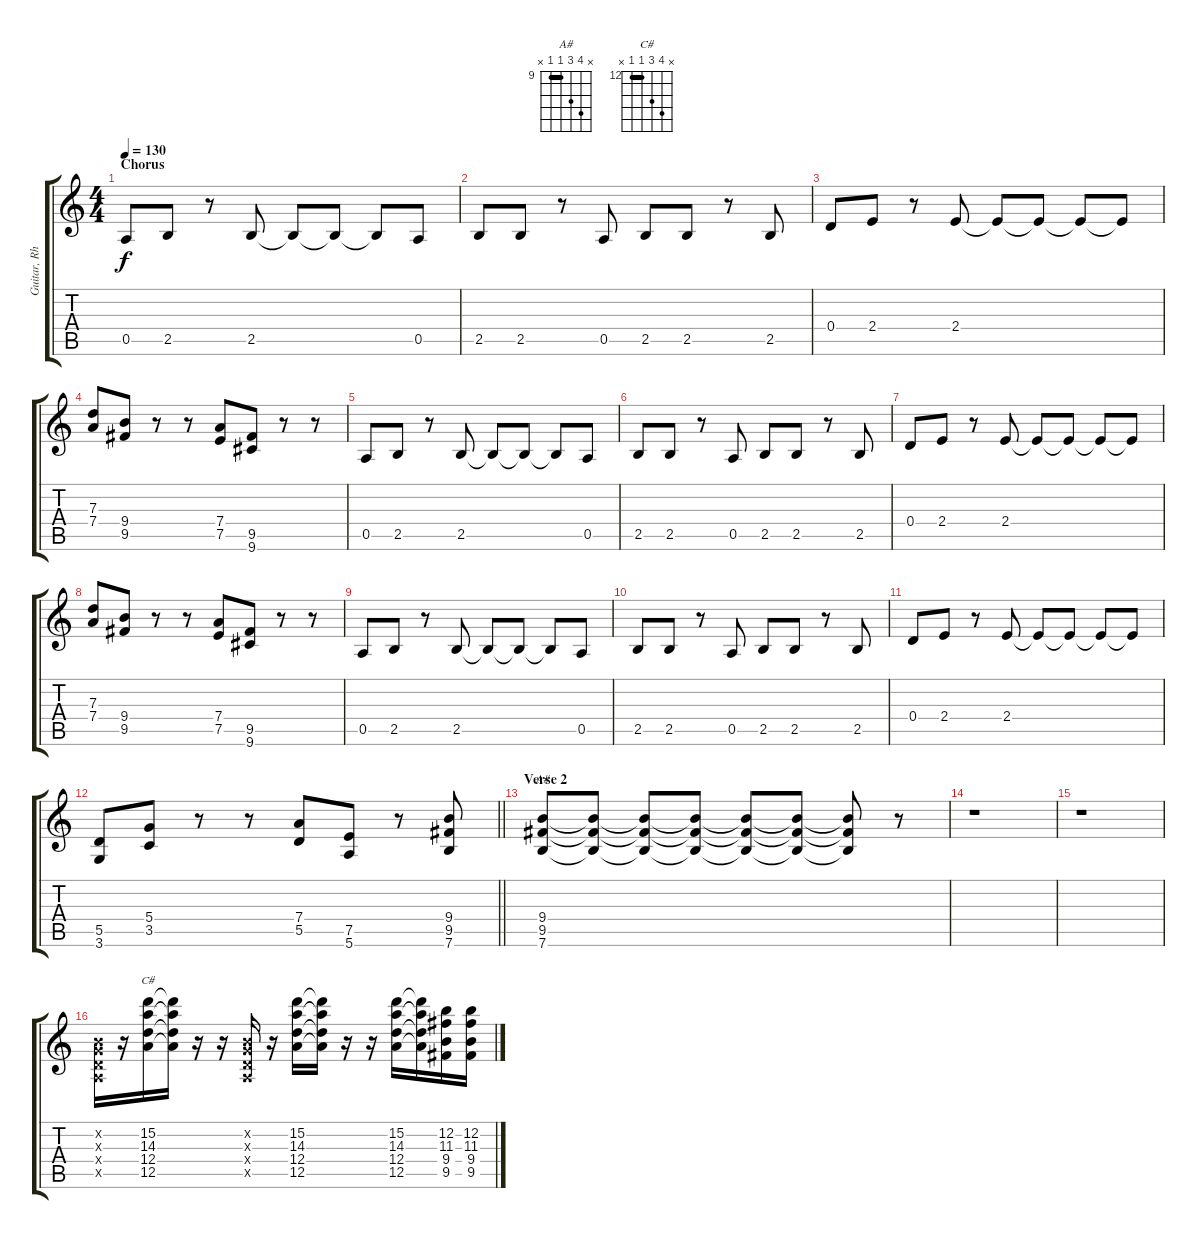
\track ("Guitar, Rhythm" "Guitar, Rh") {instrument overdrivenguitar}
\staff {score tabs}
\tuning (E4 B3 G3 D3 A2 E2) {hide}
\chord ("A#" x 12 11 9 9 x) {firstfret 9 barre 9}
\chord ("C#" x 15 14 12 12 x) {firstfret 12 barre 12}
\ts (4 4)
\section ("" "Chorus")
\tempo 130
\clef g2
\ks c
0.5.8{dy f} 2.5.8 r.8 2.5.8 2.5{t}.8 2.5{t}.8 2.5{t}.8 0.5.8 |
2.5.8 2.5.8 r.8 0.5.8 2.5.8 2.5.8 r.8 2.5.8 |
0.4.8 2.4.8 r.8 2.4.8 2.4{t}.8 2.4{t}.8 2.4{t}.8 2.4{t}.8 |
(7.3 7.4).8 (9.4 9.5).8 r.8 r.8 (7.4 7.5).8 (9.5 9.6).8 r.8 r.8 |
0.5.8 2.5.8 r.8 2.5.8 2.5{t}.8 2.5{t}.8 2.5{t}.8 0.5.8 |
2.5.8 2.5.8 r.8 0.5.8 2.5.8 2.5.8 r.8 2.5.8 |
0.4.8 2.4.8 r.8 2.4.8 2.4{t}.8 2.4{t}.8 2.4{t}.8 2.4{t}.8 |
(7.3 7.4).8 (9.4 9.5).8 r.8 r.8 (7.4 7.5).8 (9.5 9.6).8 r.8 r.8 |
0.5.8 2.5.8 r.8 2.5.8 2.5{t}.8 2.5{t}.8 2.5{t}.8 0.5.8 |
2.5.8 2.5.8 r.8 0.5.8 2.5.8 2.5.8 r.8 2.5.8 |
0.4.8 2.4.8 r.8 2.4.8 2.4{t}.8 2.4{t}.8 2.4{t}.8 2.4{t}.8 |
\barLineRight lightlight
(5.5 3.6).8 (5.4 3.5).8 r.8 r.8 (7.4 5.5).8 (7.5 5.6).8 r.8 (9.4 9.5 7.6).8 |
\section ("" "Verse 2")
(9.4 9.5 7.6).8{ch "A#"} (9.4{t} 9.5{t} 7.6{t}).8 (9.4{t} 9.5{t} 7.6{t}).8 (9.4{t} 9.5{t} 7.6{t}).8 (9.4{t} 9.5{t} 7.6{t}).8 (9.4{t} 9.5{t} 7.6{t}).8 (9.4{t} 9.5{t} 7.6{t}).8 r.8 |
r.1 |
r.1 |
(0.2{x} 0.3{x} 0.4{x} 0.5{x}).16 r.16 (15.2 14.3 12.4 12.5).16{ch "C#"} (15.2{t} 14.3{t} 12.4{t} 12.5{t}).16 r.16 r.16 (0.2{x} 0.3{x} 0.4{x} 0.5{x}).16 r.16 (15.2 14.3 12.4 12.5).16 (15.2{t} 14.3{t} 12.4{t} 12.5{t}).16 r.16 r.16 (15.2 14.3 12.4 12.5).16 (15.2{t} 14.3{t} 12.4{t} 12.5{t}).16 (12.2 11.3 9.4 9.5).16 (12.2 11.3 9.4 9.5).16
